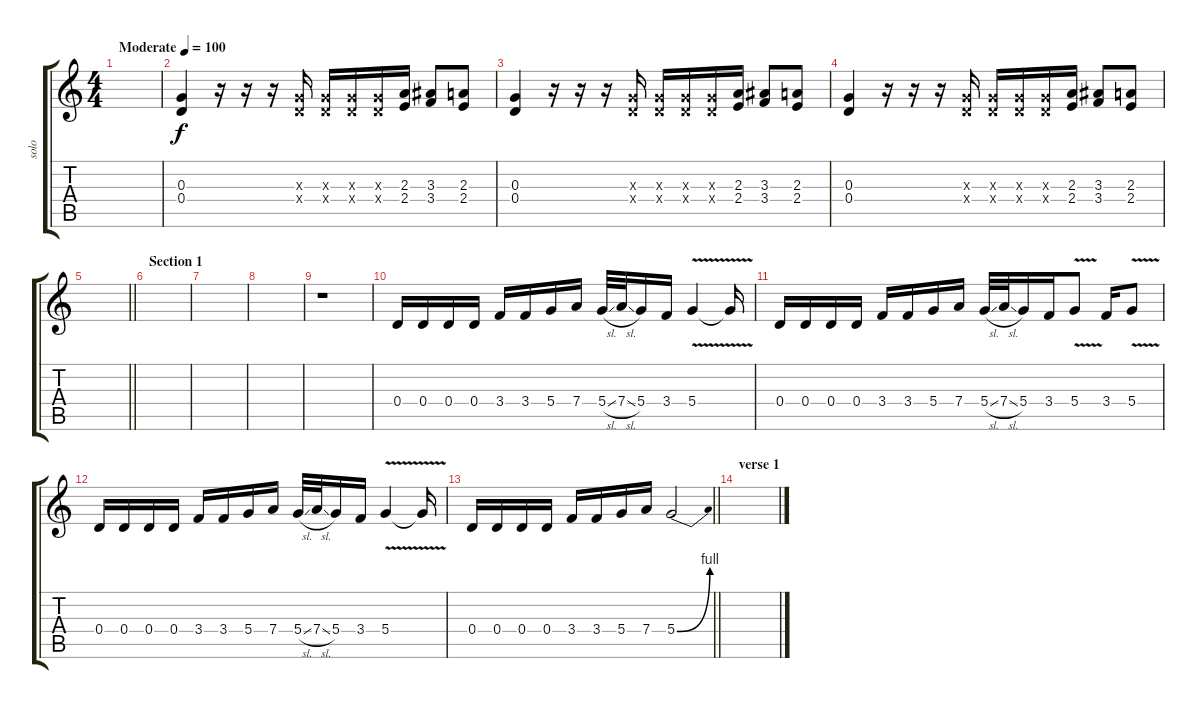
\track ("solo" "solo") {instrument distortionguitar}
\staff {score tabs}
\tuning (E4 B3 G3 D3 A2 D2) {hide}
\ts (4 4)
\tempo (100 "Moderate")
\clef g2
\ks c
|
(0.3 0.4).4 r.16 r.16 r.16 (0.3{x} 0.4{x}).16 (0.3{x} 0.4{x}).16 (0.3{x} 0.4{x}).16 (0.3{x} 0.4{x}).16 (2.3 2.4).16 (3.3 3.4).8 (2.3 2.4).8 |
(0.3 0.4).4 r.16 r.16 r.16 (0.3{x} 0.4{x}).16 (0.3{x} 0.4{x}).16 (0.3{x} 0.4{x}).16 (0.3{x} 0.4{x}).16 (2.3 2.4).16 (3.3 3.4).8 (2.3 2.4).8 |
(0.3 0.4).4 r.16 r.16 r.16 (0.3{x} 0.4{x}).16 (0.3{x} 0.4{x}).16 (0.3{x} 0.4{x}).16 (0.3{x} 0.4{x}).16 (2.3 2.4).16 (3.3 3.4).8 (2.3 2.4).8 |
\barLineRight lightlight
|
\section ("" "Section 1")
|
|
|
r.1 |
0.4.16 0.4.16 0.4.16 0.4.16 3.4.16 3.4.16 5.4.16 7.4.16 5.4{sl}.32 7.4{sl}.32 5.4.16 3.4.16 5.4{v}.4 5.4{t}.16 |
0.4.16 0.4.16 0.4.16 0.4.16 3.4.16 3.4.16 5.4.16 7.4.16 5.4{sl}.32 7.4{sl}.32 5.4.16 3.4.16 5.4{v}.8 3.4.16 5.4{v}.8 |
0.4.16 0.4.16 0.4.16 0.4.16 3.4.16 3.4.16 5.4.16 7.4.16 5.4{sl}.32 7.4{sl}.32 5.4.16 3.4.16 5.4{v}.4 5.4{t}.16 |
\barLineRight lightlight
0.4.16 0.4.16 0.4.16 0.4.16 3.4.16 3.4.16 5.4.16 7.4.16 5.4{be (bend 0 0 60 4)}.2 |
\section ("" "verse 1")
